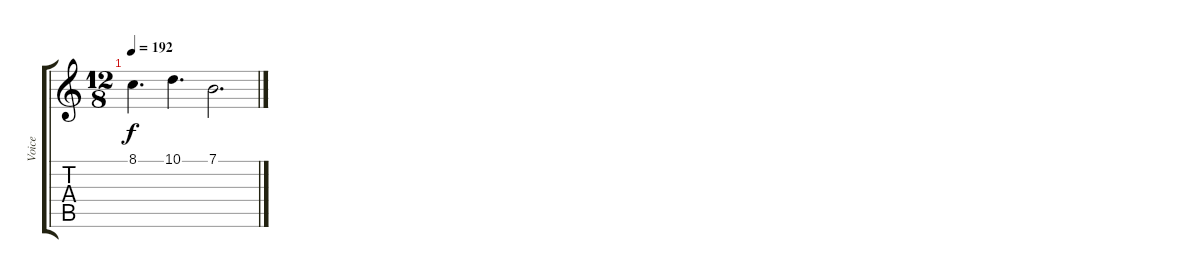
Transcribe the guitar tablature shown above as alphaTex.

\track ("Voice" "Voice") {instrument harmonica}
\staff {score tabs}
\tuning (E4 B3 G3 D3 A2 E2) {hide}
\ts (12 8)
\tempo 192
\clef g2
\ks c
8.1.4{d dy f} 10.1.4{d} 7.1.2{d}
